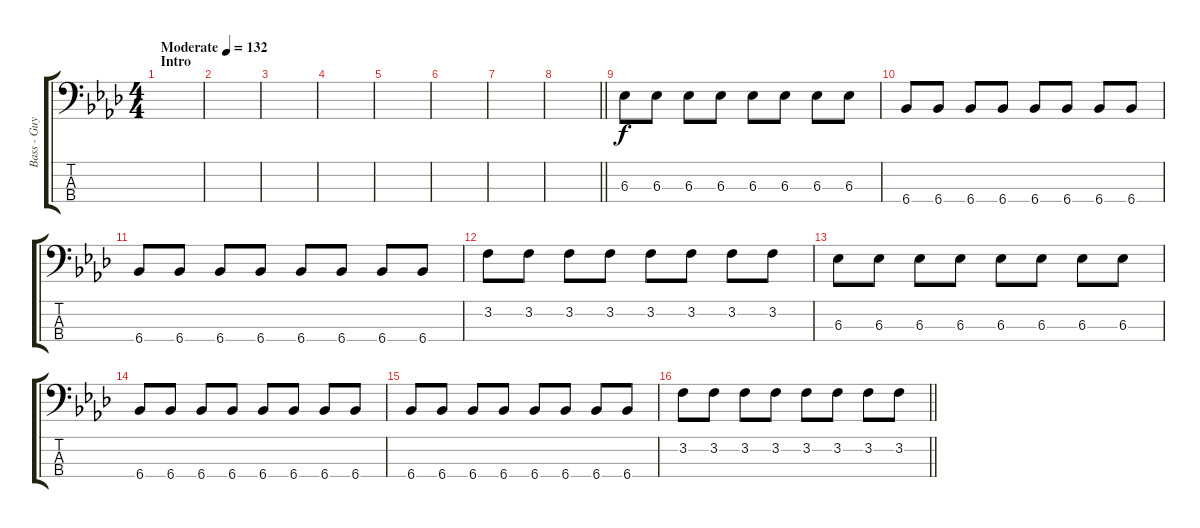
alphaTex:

\track ("Bass - Guy" "Bass - Guy") {instrument electricbassfinger}
\staff {score tabs}
\tuning (G2 D2 A1 E1) {hide}
\ts (4 4)
\section ("" "Intro")
\tempo (132 "Moderate")
\clef f4
\ks ab
|
|
|
|
|
|
|
\barLineRight lightlight
|
6.3.8 6.3.8 6.3.8 6.3.8 6.3.8 6.3.8 6.3.8 6.3.8 |
6.4.8 6.4.8 6.4.8 6.4.8 6.4.8 6.4.8 6.4.8 6.4.8 |
6.4.8 6.4.8 6.4.8 6.4.8 6.4.8 6.4.8 6.4.8 6.4.8 |
3.2.8 3.2.8 3.2.8 3.2.8 3.2.8 3.2.8 3.2.8 3.2.8 |
6.3.8 6.3.8 6.3.8 6.3.8 6.3.8 6.3.8 6.3.8 6.3.8 |
6.4.8 6.4.8 6.4.8 6.4.8 6.4.8 6.4.8 6.4.8 6.4.8 |
6.4.8 6.4.8 6.4.8 6.4.8 6.4.8 6.4.8 6.4.8 6.4.8 |
\barLineRight lightlight
3.2.8 3.2.8 3.2.8 3.2.8 3.2.8 3.2.8 3.2.8 3.2.8
